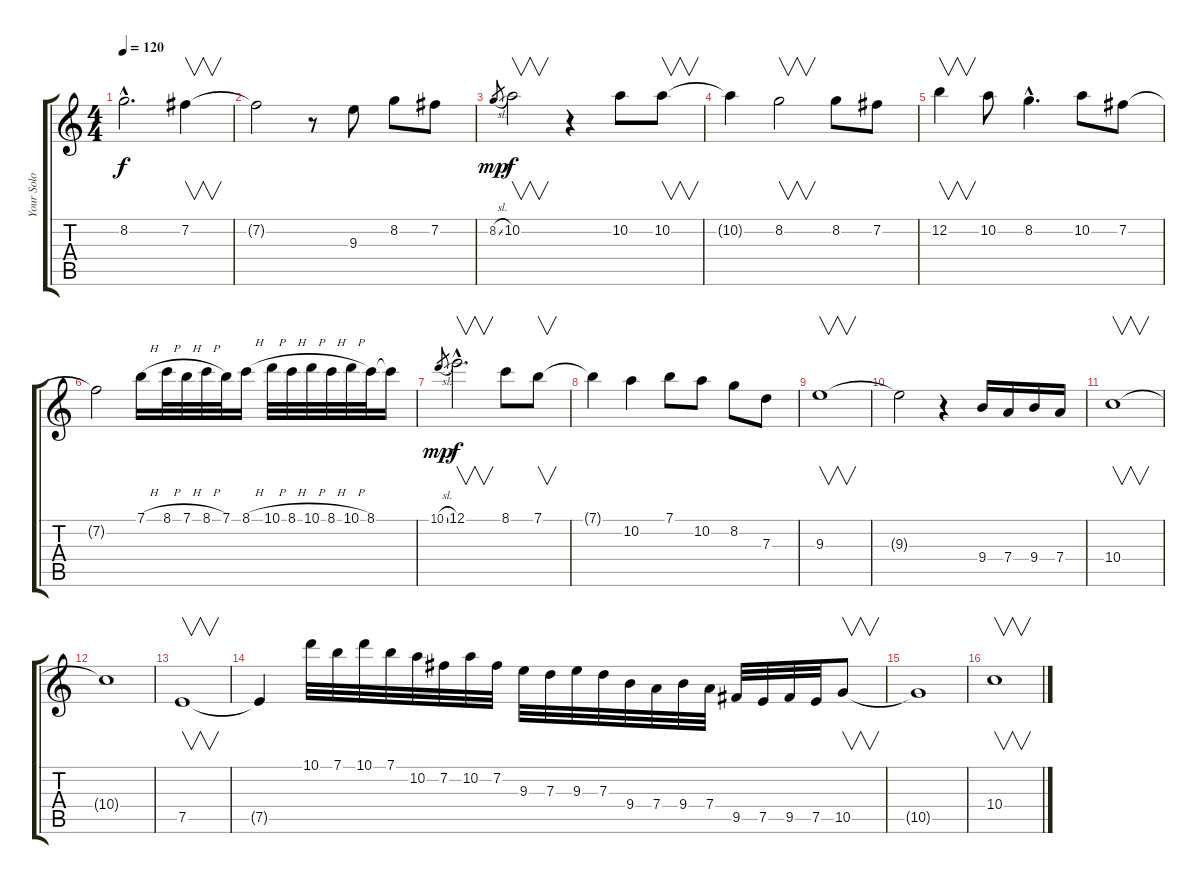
\track ("Your Solo" "Your Solo") {instrument distortionguitar}
\staff {score tabs}
\tuning (E4 B3 G3 D3 A2 E2) {hide}
\ts (4 4)
\tempo 120
\clef g2
\ks c
8.2{hac t}.2{d dy f} 7.2.4{v} |
7.2{t}.2 r.8 9.3.8 8.2.8 7.2.8 |
8.2{sl}.8{gr dy mp} 10.2.2{v dy f} r.4 10.2.8 10.2.8{v} |
10.2{t}.4 8.2.2{v} 8.2.8 7.2.8 |
12.2.4{v} 10.2.8 8.2{hac}.4{d} 10.2.8 7.2.8 |
7.2{t}.2 7.1{h}.16 8.1{h}.32 7.1{h}.32 8.1{h}.32 7.1.32 8.1{h}.16 10.1{h}.32 8.1{h}.32 10.1{h}.32 8.1{h}.32 10.1{h}.32 8.1.32 8.1{t}.16 |
10.1{sl}.8{gr dy mp} 12.1{hac}.2{v d dy f} 8.1.8 7.1.8{v} |
7.1{t}.4 10.2.4 7.1.8 10.2.8 8.2.8 7.3.8 |
9.3.1{v} |
9.3{t}.2 r.4 9.4.16 7.4.16 9.4.16 7.4.16 |
10.4.1{v} |
10.4{t}.1 |
7.5.1{v} |
7.5{t}.4 10.1.32 7.1.32 10.1.32 7.1.32 10.2.32 7.2.32 10.2.32 7.2.32 9.3.32 7.3.32 9.3.32 7.3.32 9.4.32 7.4.32 9.4.32 7.4.32 9.5.32 7.5.32 9.5.32 7.5.32 10.5.8{v} |
10.5{t}.1 |
10.4.1{v}
